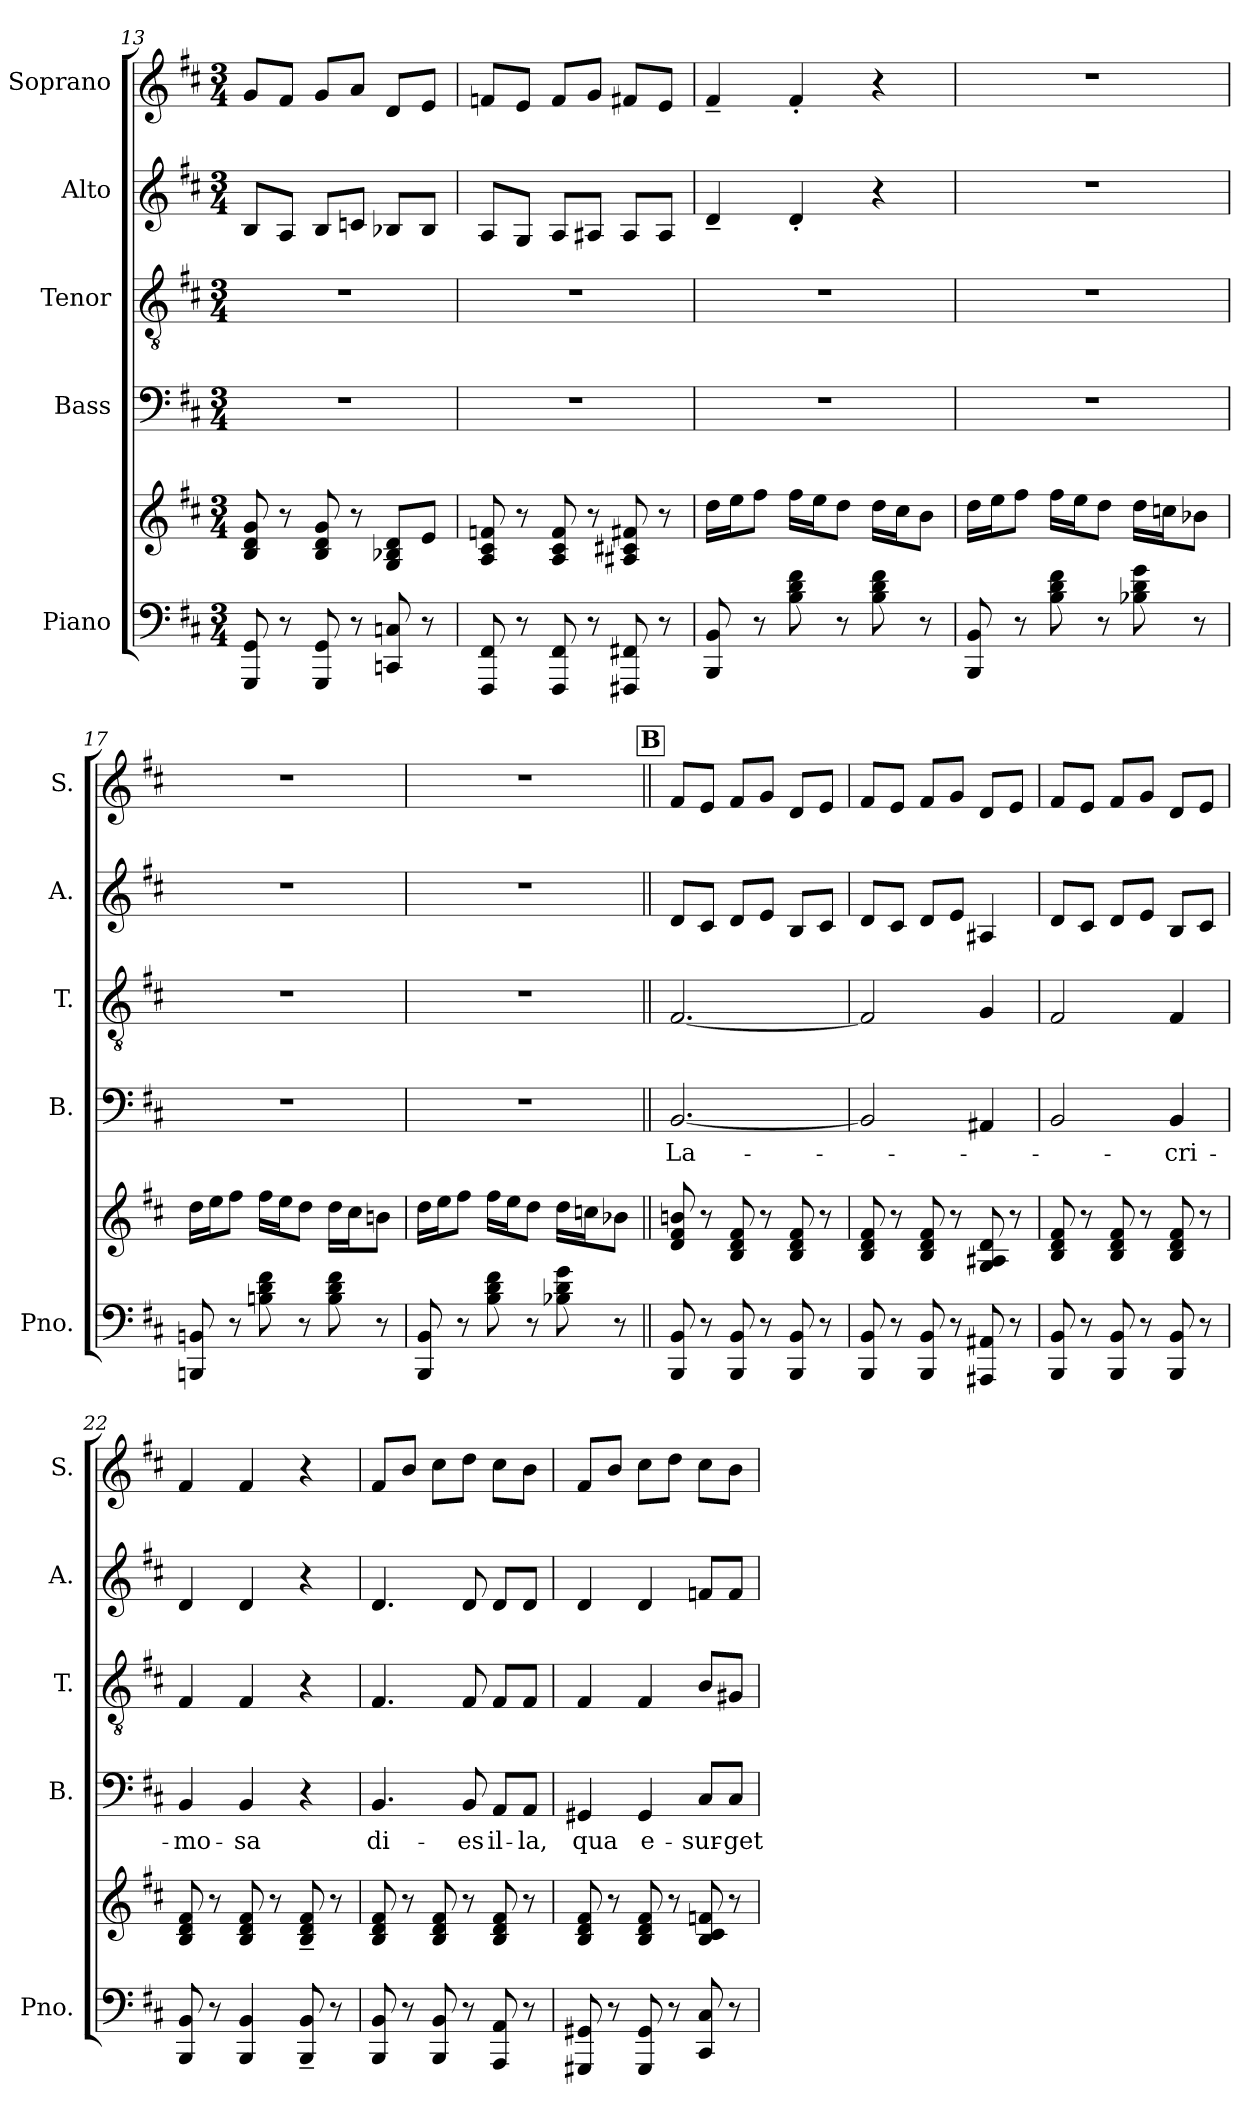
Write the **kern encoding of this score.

**kern	**kern	**kern	**text	**kern	**kern	**kern
*part5	*part5	*part4	*part4	*part3	*part2	*part1
*staff6	*staff5	*staff4	*staff4	*staff3	*staff2	*staff1
*I"Piano	*	*I"Bass	*	*I"Tenor	*I"Alto	*I"Soprano
*I'Pno.	*	*I'B.	*	*I'T.	*I'A.	*I'S.
*clefF4	*clefG2	*clefF4	*	*clefGv2	*clefG2	*clefG2
*k[f#c#]	*k[f#c#]	*k[f#c#]	*	*k[f#c#]	*k[f#c#]	*k[f#c#]
*M3/4	*M3/4	*M3/4	*	*M3/4	*M3/4	*M3/4
=13	=13	=13	=13	=13	=13	=13
8GGG/ 8GG/	8B/ 8d/ 8g/	2.r	.	2.r	8B/L	8g/L
8r	8r	.	.	.	8A/J	8f#/J
8GGG/ 8GG/	8B/ 8d/ 8g/	.	.	.	8B/L	8g/L
8r	8r	.	.	.	8cn/J	8a/J
8CCn/ 8Cn/	8G/ 8B-X/ 8d/L	.	.	.	8B-X/L	8d/L
8r	8e/J	.	.	.	8B-/J	8e/J
!!LO:LB:g=z
=14	=14	=14	=14	=14	=14	=14
8FFF#/ 8FF#/	8A/ 8c#/ 8fn/	2.r	.	2.r	8A/L	8fn/L
8r	8r	.	.	.	8G/J	8e/J
8FFF#/ 8FF#/	8A/ 8c#/ 8f/	.	.	.	8A/L	8f/L
8r	8r	.	.	.	8A#X/J	8g/J
8FFF#X/ 8FF#X/	8A#X/ 8c#X/ 8f#X/	.	.	.	8A#/L	8f#X/L
8r	8r	.	.	.	8A#/J	8e/J
=15	=15	=15	=15	=15	=15	=15
8BBB/ 8BB/	16dd\LL	2.r	.	2.r	4d~/	4f#~/
.	16ee\J	.	.	.	.	.
8r	8ff#\J	.	.	.	.	.
8B\ 8d\ 8f#\	16ff#\LL	.	.	.	4d'/	4f#'/
.	16ee\J	.	.	.	.	.
8r	8dd\J	.	.	.	.	.
8B\ 8d\ 8f#\	16dd\LL	.	.	.	4r	4r
.	16cc#\J	.	.	.	.	.
8r	8b\J	.	.	.	.	.
=16	=16	=16	=16	=16	=16	=16
8BBB/ 8BB/	16dd\LL	2.r	.	2.r	2.r	2.r
.	16ee\J	.	.	.	.	.
8r	8ff#\J	.	.	.	.	.
8B\ 8d\ 8f#\	16ff#\LL	.	.	.	.	.
.	16ee\J	.	.	.	.	.
8r	8dd\J	.	.	.	.	.
8B-X\ 8d\ 8g\	16dd\LL	.	.	.	.	.
.	16ccn\J	.	.	.	.	.
8r	8b-X\J	.	.	.	.	.
=17	=17	=17	=17	=17	=17	=17
8BBBn/ 8BBn/	16dd\LL	2.r	.	2.r	2.r	2.r
.	16ee\J	.	.	.	.	.
8r	8ff#\J	.	.	.	.	.
8Bn\ 8d\ 8f#\	16ff#\LL	.	.	.	.	.
.	16ee\J	.	.	.	.	.
8r	8dd\J	.	.	.	.	.
8B\ 8d\ 8f#\	16dd\LL	.	.	.	.	.
.	16cc#\J	.	.	.	.	.
8r	8bn\J	.	.	.	.	.
!!LO:PB:g=z
=18	=18	=18	=18	=18	=18	=18
8BBB/ 8BB/	16dd\LL	2.r	.	2.r	2.r	2.r
.	16ee\J	.	.	.	.	.
8r	8ff#\J	.	.	.	.	.
8B\ 8d\ 8f#\	16ff#\LL	.	.	.	.	.
.	16ee\J	.	.	.	.	.
8r	8dd\J	.	.	.	.	.
8B-X\ 8d\ 8g\	16dd\LL	.	.	.	.	.
.	16ccn\J	.	.	.	.	.
8r	8b-X\J	.	.	.	.	.
!!LO:REH:place=s1:a:B:fs=14:t=B
=19||	=19||	=19||	=19||	=19||	=19||	=19||
!	!	!	!LO:LY:b	!	!	!
8BBB/ 8BB/	8d/ 8f#/ 8bn/	[2.BB/	La-	[2.F#/	8d/L	8f#/L
8r	8r	.	.	.	8c#/J	8e/J
8BBB/ 8BB/	8B/ 8d/ 8f#/	.	.	.	8d/L	8f#/L
8r	8r	.	.	.	8e/J	8g/J
8BBB/ 8BB/	8B/ 8d/ 8f#/	.	.	.	8B/L	8d/L
8r	8r	.	.	.	8c#/J	8e/J
=20	=20	=20	=20	=20	=20	=20
8BBB/ 8BB/	8B/ 8d/ 8f#/	2BB/]	.	2F#/]	8d/L	8f#/L
8r	8r	.	.	.	8c#/J	8e/J
8BBB/ 8BB/	8B/ 8d/ 8f#/	.	.	.	8d/L	8f#/L
8r	8r	.	.	.	8e/J	8g/J
8AAA#X/ 8AA#X/	8G/ 8A#X/ 8d/	4AA#X/	.	4G/	4A#X/	8d/L
8r	8r	.	.	.	.	8e/J
=21	=21	=21	=21	=21	=21	=21
8BBB/ 8BB/	8B/ 8d/ 8f#/	2BB/	.	2F#/	8d/L	8f#/L
8r	8r	.	.	.	8c#/J	8e/J
8BBB/ 8BB/	8B/ 8d/ 8f#/	.	.	.	8d/L	8f#/L
8r	8r	.	.	.	8e/J	8g/J
!	!	!	!LO:LY:b	!	!	!
8BBB/ 8BB/	8B/ 8d/ 8f#/	4BB/	-cri-	4F#/	8B/L	8d/L
8r	8r	.	.	.	8c#/J	8e/J
=22	=22	=22	=22	=22	=22	=22
!	!	!	!LO:LY:b	!	!	!
8BBB/ 8BB/	8B/ 8d/ 8f#/	4BB/	-mo-	4F#/	4d/	4f#/
8r	8r	.	.	.	.	.
!	!	!	!LO:LY:b	!	!	!
4BBB/ 4BB/	8B/ 8d/ 8f#/	4BB/	-sa	4F#/	4d/	4f#/
.	8r	.	.	.	.	.
8BBB/~ 8BB/~	8B/~ 8d/~ 8f#/~	4r	.	4r	4r	4r
8r	8r	.	.	.	.	.
!!LO:LB:g=z
=23	=23	=23	=23	=23	=23	=23
!	!	!	!LO:LY:b	!	!	!
8BBB/ 8BB/	8B/ 8d/ 8f#/	4.BB/	di-	4.F#/	4.d/	8f#/L
8r	8r	.	.	.	.	8b/J
8BBB/ 8BB/	8B/ 8d/ 8f#/	.	.	.	.	8cc#\L
!	!	!	!LO:LY:b	!	!	!
8r	8r	8BB/	-es	8F#/	8d/	8dd\J
!	!	!	!LO:LY:b	!	!	!
8AAA/ 8AA/	8B/ 8d/ 8f#/	8AA/L	il-	8F#/L	8d/L	8cc#\L
!	!	!	!LO:LY:b	!	!	!
8r	8r	8AA/J	-la,	8F#/J	8d/J	8b\J
=24	=24	=24	=24	=24	=24	=24
!	!	!	!LO:LY:b	!	!	!
8GGG#X/ 8GG#X/	8B/ 8d/ 8f#/	4GG#X/	qua	4F#/	4d/	8f#/L
8r	8r	.	.	.	.	8b/J
!	!	!	!LO:LY:b	!	!	!
8GGG#/ 8GG#/	8B/ 8d/ 8f#/	4GG#/	e-	4F#/	4d/	8cc#\L
8r	8r	.	.	.	.	8dd\J
!	!	!	!LO:LY:b	!	!	!
8CC#/ 8C#/	8B/ 8c#/ 8fn/	8C#/L	-sur-	8B/L	8fn/L	8cc#\L
!	!	!	!LO:LY:b	!	!	!
8r	8r	8C#/J	-get	8G#X/J	8f/J	8b\J
=	=	=	=	=	=	=
*-	*-	*-	*-	*-	*-	*-
